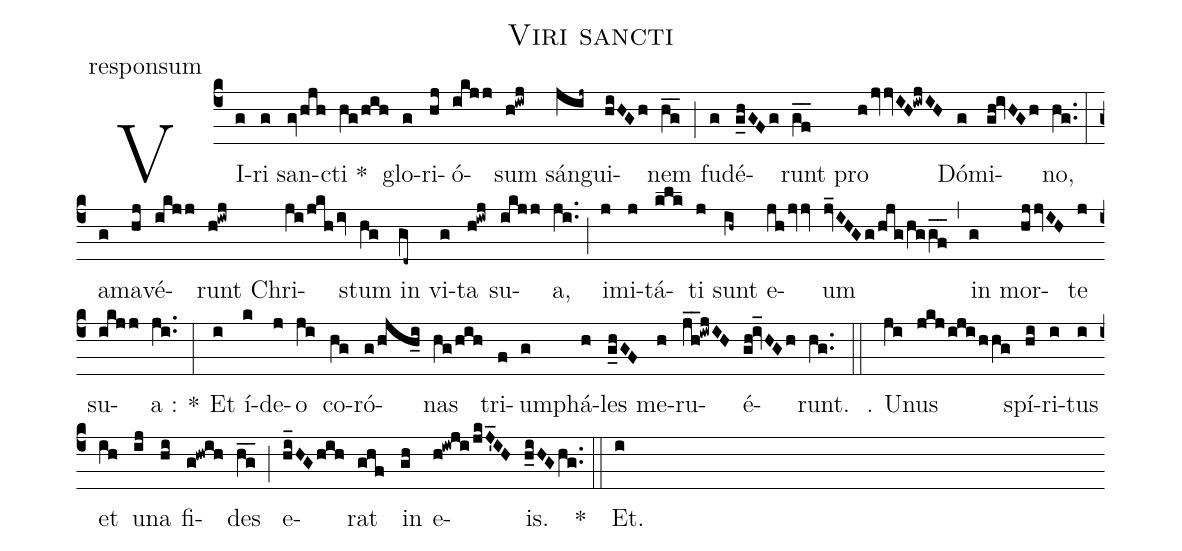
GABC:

name:Viri sancti;
office-part:responsum;
%%
(c4) VI(g)ri(g) san(gvhjh)cti *(hg/hih) glo(g)ri(hj)ó(ikjj)sum(h!iwj) sán(jij~)gui(hiHGh)nem(hg__) (;)
fu(g)dé(g_hGFg)runt(gf__) pro(hjvvIH!iwjIH) Dó(g)mi(gh!ivHGh)no,(hg..) (:)
a(g)ma(hj)vé(ikjj)runt(h!iwj) Chri(ji/jkhiv)stum(hg) in(gd~) vi(g)ta(h!iwj) su(ikjj)a,(ji..) (;)
i(j)mi(j)tá(klk)ti(j) sunt(ih~) e(jhjvv)um(jv_IHGg/hjg/hggf__) (,)
in(g) mor(hjjvIH)te(j) su(ikjj)a :(ji..) *(:)
Et(i) í(k)de(j)o(ji) co(hg)ró(g/hjh_i)nas(hg/hih) tri(f)um(g)phá(h)les(g_hGF) me(h)ru(jh__!iwjIH)é(gh!iv_HGh)runt.(hg..) (::)

℣. U(ji)nus(jkj/iji/hhg) spí(hi)ri(i)tus(i) et(ih) u(ij)na(hi) fi(g!hwih)des(hg__) (;)
e(hi_HGhih)rat(ghf) in(gh) e(h!iwji/jkJ'_IH)is.(h_iHGhg..) *(::)
Et.(i)
